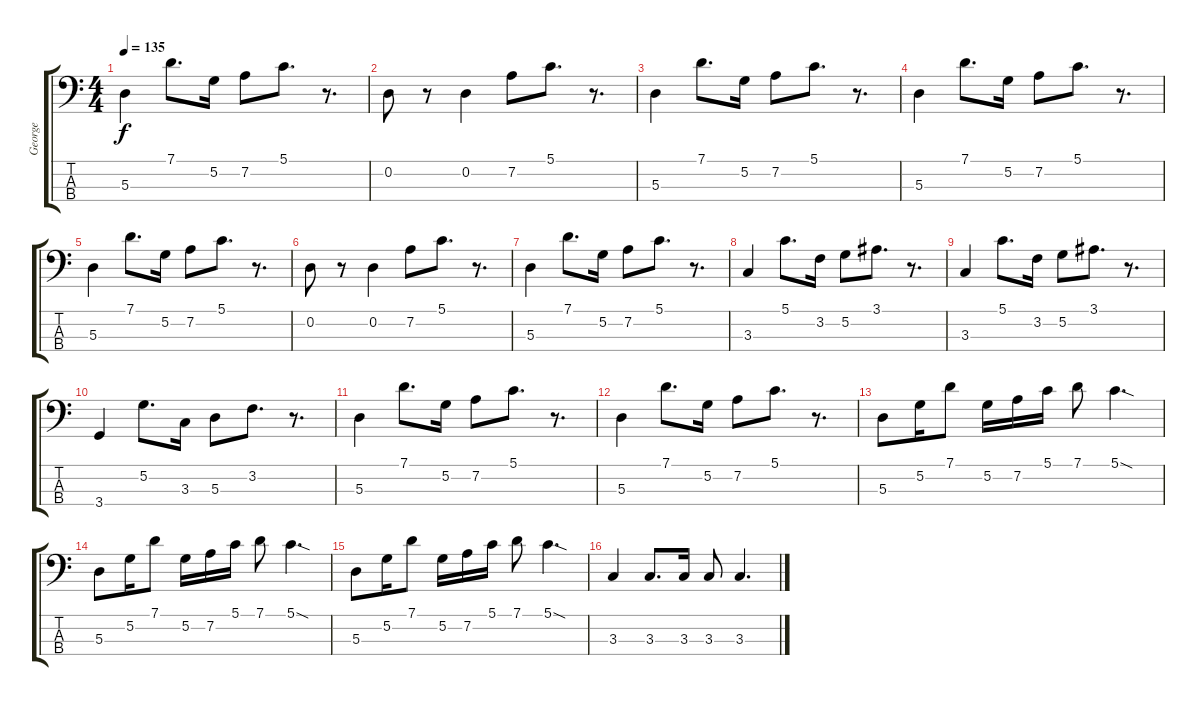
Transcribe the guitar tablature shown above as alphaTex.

\track ("George" "George") {instrument electricbassfinger}
\staff {score tabs}
\tuning (G2 D2 A1 E1) {hide}
\ts (4 4)
\tempo 135
\clef f4
\ks c
5.3.4{dy f} 7.1.8{d} 5.2.16 7.2.8 5.1.8{d} r.8{d} |
0.2.8 r.8 0.2.4 7.2.8 5.1.8{d} r.8{d} |
5.3.4 7.1.8{d} 5.2.16 7.2.8 5.1.8{d} r.8{d} |
5.3.4 7.1.8{d} 5.2.16 7.2.8 5.1.8{d} r.8{d} |
5.3.4 7.1.8{d} 5.2.16 7.2.8 5.1.8{d} r.8{d} |
0.2.8 r.8 0.2.4 7.2.8 5.1.8{d} r.8{d} |
5.3.4 7.1.8{d} 5.2.16 7.2.8 5.1.8{d} r.8{d} |
3.3.4 5.1.8{d} 3.2.16 5.2.8 3.1.8{d} r.8{d} |
3.3.4 5.1.8{d} 3.2.16 5.2.8 3.1.8{d} r.8{d} |
3.4.4 5.2.8{d} 3.3.16 5.3.8 3.2.8{d} r.8{d} |
5.3.4 7.1.8{d} 5.2.16 7.2.8 5.1.8{d} r.8{d} |
5.3.4 7.1.8{d} 5.2.16 7.2.8 5.1.8{d} r.8{d} |
5.3.8 5.2.16 7.1.8 5.2.16 7.2.16 5.1.16 7.1.8 5.1{sod}.4{d} |
5.3.8 5.2.16 7.1.8 5.2.16 7.2.16 5.1.16 7.1.8 5.1{sod}.4{d} |
5.3.8 5.2.16 7.1.8 5.2.16 7.2.16 5.1.16 7.1.8 5.1{sod}.4{d} |
3.3.4 3.3.8{d} 3.3.16 3.3.8 3.3.4{d}
